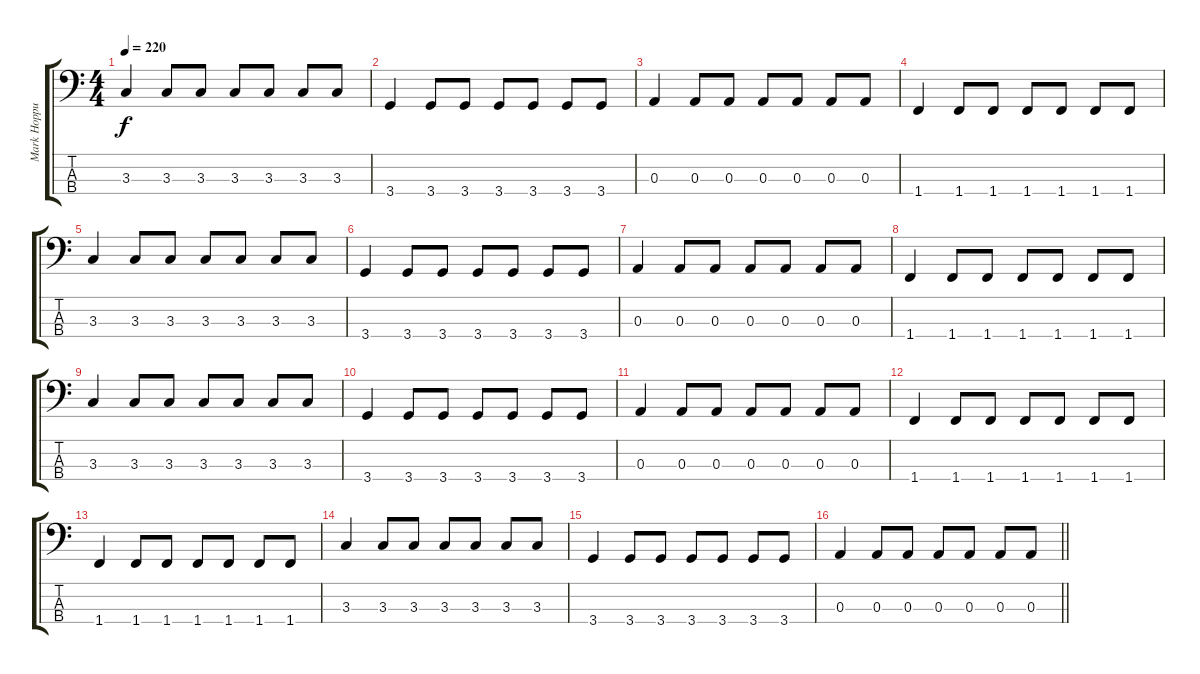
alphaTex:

\track ("Mark Hoppus (Bass)" "Mark Hoppu") {instrument electricbasspick}
\staff {score tabs}
\tuning (G2 D2 A1 E1) {hide}
\ts (4 4)
\tempo 220
\clef f4
\ks c
3.3.4{dy f} 3.3.8 3.3.8 3.3.8 3.3.8 3.3.8 3.3.8 |
3.4.4 3.4.8 3.4.8 3.4.8 3.4.8 3.4.8 3.4.8 |
0.3.4 0.3.8 0.3.8 0.3.8 0.3.8 0.3.8 0.3.8 |
1.4.4 1.4.8 1.4.8 1.4.8 1.4.8 1.4.8 1.4.8 |
3.3.4 3.3.8 3.3.8 3.3.8 3.3.8 3.3.8 3.3.8 |
3.4.4 3.4.8 3.4.8 3.4.8 3.4.8 3.4.8 3.4.8 |
0.3.4 0.3.8 0.3.8 0.3.8 0.3.8 0.3.8 0.3.8 |
1.4.4 1.4.8 1.4.8 1.4.8 1.4.8 1.4.8 1.4.8 |
3.3.4 3.3.8 3.3.8 3.3.8 3.3.8 3.3.8 3.3.8 |
3.4.4 3.4.8 3.4.8 3.4.8 3.4.8 3.4.8 3.4.8 |
0.3.4 0.3.8 0.3.8 0.3.8 0.3.8 0.3.8 0.3.8 |
1.4.4 1.4.8 1.4.8 1.4.8 1.4.8 1.4.8 1.4.8 |
1.4.4 1.4.8 1.4.8 1.4.8 1.4.8 1.4.8 1.4.8 |
3.3.4 3.3.8 3.3.8 3.3.8 3.3.8 3.3.8 3.3.8 |
3.4.4 3.4.8 3.4.8 3.4.8 3.4.8 3.4.8 3.4.8 |
\barLineRight lightlight
0.3.4 0.3.8 0.3.8 0.3.8 0.3.8 0.3.8 0.3.8
